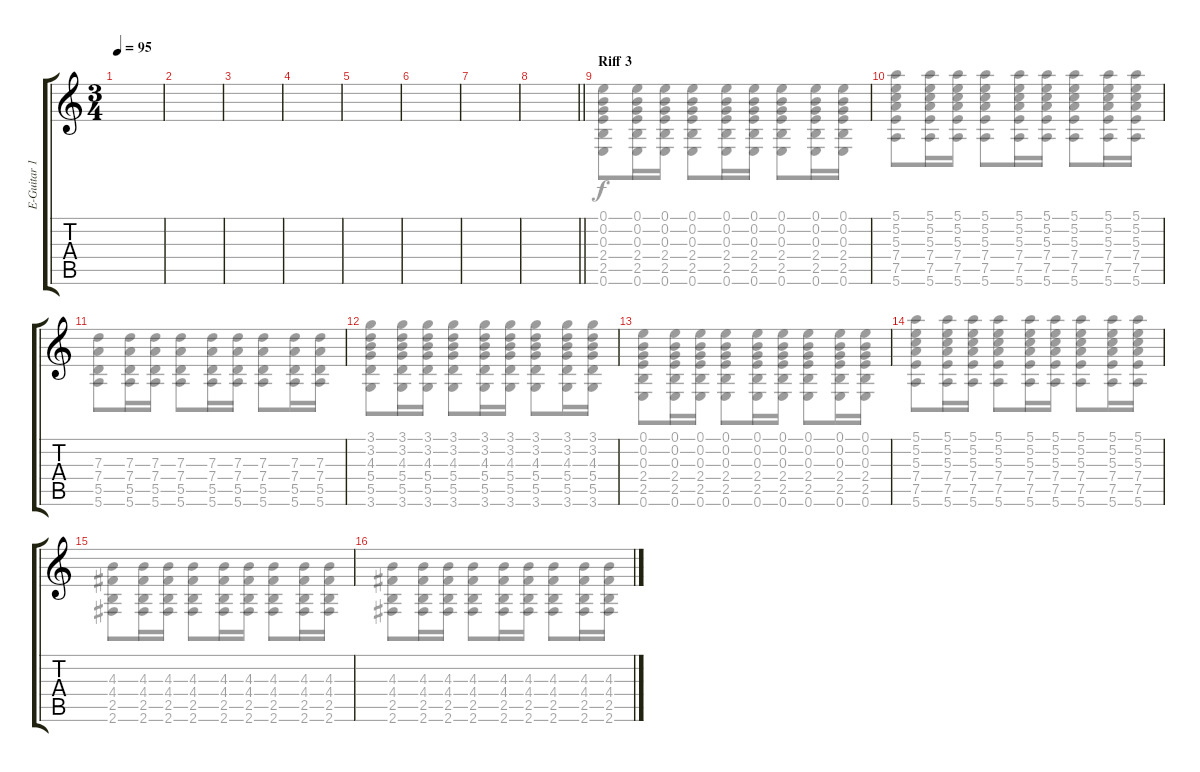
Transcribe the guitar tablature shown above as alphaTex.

\track ("E-Guitar 1" "E-Guitar 1") {instrument distortionguitar}
\staff {score tabs}
\tuning (E4 B3 G3 D3 A2 E2) {hide}
\voice
\ts (3 4)
\tempo 95
\clef g2
\ks c
|
|
|
|
|
|
|
\barLineRight lightlight
|
\section ("" "Riff 3")
|
|
|
|
|
|
|
\voice
\clef g2
\ks c
|
|
|
|
|
|
|
\barLineRight lightlight
|
(0.1 0.2 0.3 2.4 2.5 0.6).8 (0.1 0.2 0.3 2.4 2.5 0.6).16 (0.1 0.2 0.3 2.4 2.5 0.6).16 (0.1 0.2 0.3 2.4 2.5 0.6).8 (0.1 0.2 0.3 2.4 2.5 0.6).16 (0.1 0.2 0.3 2.4 2.5 0.6).16 (0.1 0.2 0.3 2.4 2.5 0.6).8 (0.1 0.2 0.3 2.4 2.5 0.6).16 (0.1 0.2 0.3 2.4 2.5 0.6).16 |
(5.1 5.2 5.3 7.4 7.5 5.6).8 (5.1 5.2 5.3 7.4 7.5 5.6).16 (5.1 5.2 5.3 7.4 7.5 5.6).16 (5.1 5.2 5.3 7.4 7.5 5.6).8 (5.1 5.2 5.3 7.4 7.5 5.6).16 (5.1 5.2 5.3 7.4 7.5 5.6).16 (5.1 5.2 5.3 7.4 7.5 5.6).8 (5.1 5.2 5.3 7.4 7.5 5.6).16 (5.1 5.2 5.3 7.4 7.5 5.6).16 |
(7.3 7.4 5.5 5.6).8 (7.3 7.4 5.5 5.6).16 (7.3 7.4 5.5 5.6).16 (7.3 7.4 5.5 5.6).8 (7.3 7.4 5.5 5.6).16 (7.3 7.4 5.5 5.6).16 (7.3 7.4 5.5 5.6).8 (7.3 7.4 5.5 5.6).16 (7.3 7.4 5.5 5.6).16 |
(3.1 3.2 4.3 5.4 5.5 3.6).8 (3.1 3.2 4.3 5.4 5.5 3.6).16 (3.1 3.2 4.3 5.4 5.5 3.6).16 (3.1 3.2 4.3 5.4 5.5 3.6).8 (3.1 3.2 4.3 5.4 5.5 3.6).16 (3.1 3.2 4.3 5.4 5.5 3.6).16 (3.1 3.2 4.3 5.4 5.5 3.6).8 (3.1 3.2 4.3 5.4 5.5 3.6).16 (3.1 3.2 4.3 5.4 5.5 3.6).16 |
(0.1 0.2 0.3 2.4 2.5 0.6).8 (0.1 0.2 0.3 2.4 2.5 0.6).16 (0.1 0.2 0.3 2.4 2.5 0.6).16 (0.1 0.2 0.3 2.4 2.5 0.6).8 (0.1 0.2 0.3 2.4 2.5 0.6).16 (0.1 0.2 0.3 2.4 2.5 0.6).16 (0.1 0.2 0.3 2.4 2.5 0.6).8 (0.1 0.2 0.3 2.4 2.5 0.6).16 (0.1 0.2 0.3 2.4 2.5 0.6).16 |
(5.1 5.2 5.3 7.4 7.5 5.6).8 (5.1 5.2 5.3 7.4 7.5 5.6).16 (5.1 5.2 5.3 7.4 7.5 5.6).16 (5.1 5.2 5.3 7.4 7.5 5.6).8 (5.1 5.2 5.3 7.4 7.5 5.6).16 (5.1 5.2 5.3 7.4 7.5 5.6).16 (5.1 5.2 5.3 7.4 7.5 5.6).8 (5.1 5.2 5.3 7.4 7.5 5.6).16 (5.1 5.2 5.3 7.4 7.5 5.6).16 |
(4.3 4.4 2.5 2.6).8 (4.3 4.4 2.5 2.6).16 (4.3 4.4 2.5 2.6).16 (4.3 4.4 2.5 2.6).8 (4.3 4.4 2.5 2.6).16 (4.3 4.4 2.5 2.6).16 (4.3 4.4 2.5 2.6).8 (4.3 4.4 2.5 2.6).16 (4.3 4.4 2.5 2.6).16 |
(4.3 4.4 2.5 2.6).8 (4.3 4.4 2.5 2.6).16 (4.3 4.4 2.5 2.6).16 (4.3 4.4 2.5 2.6).8 (4.3 4.4 2.5 2.6).16 (4.3 4.4 2.5 2.6).16 (4.3 4.4 2.5 2.6).8 (4.3 4.4 2.5 2.6).16 (4.3 4.4 2.5 2.6).16
